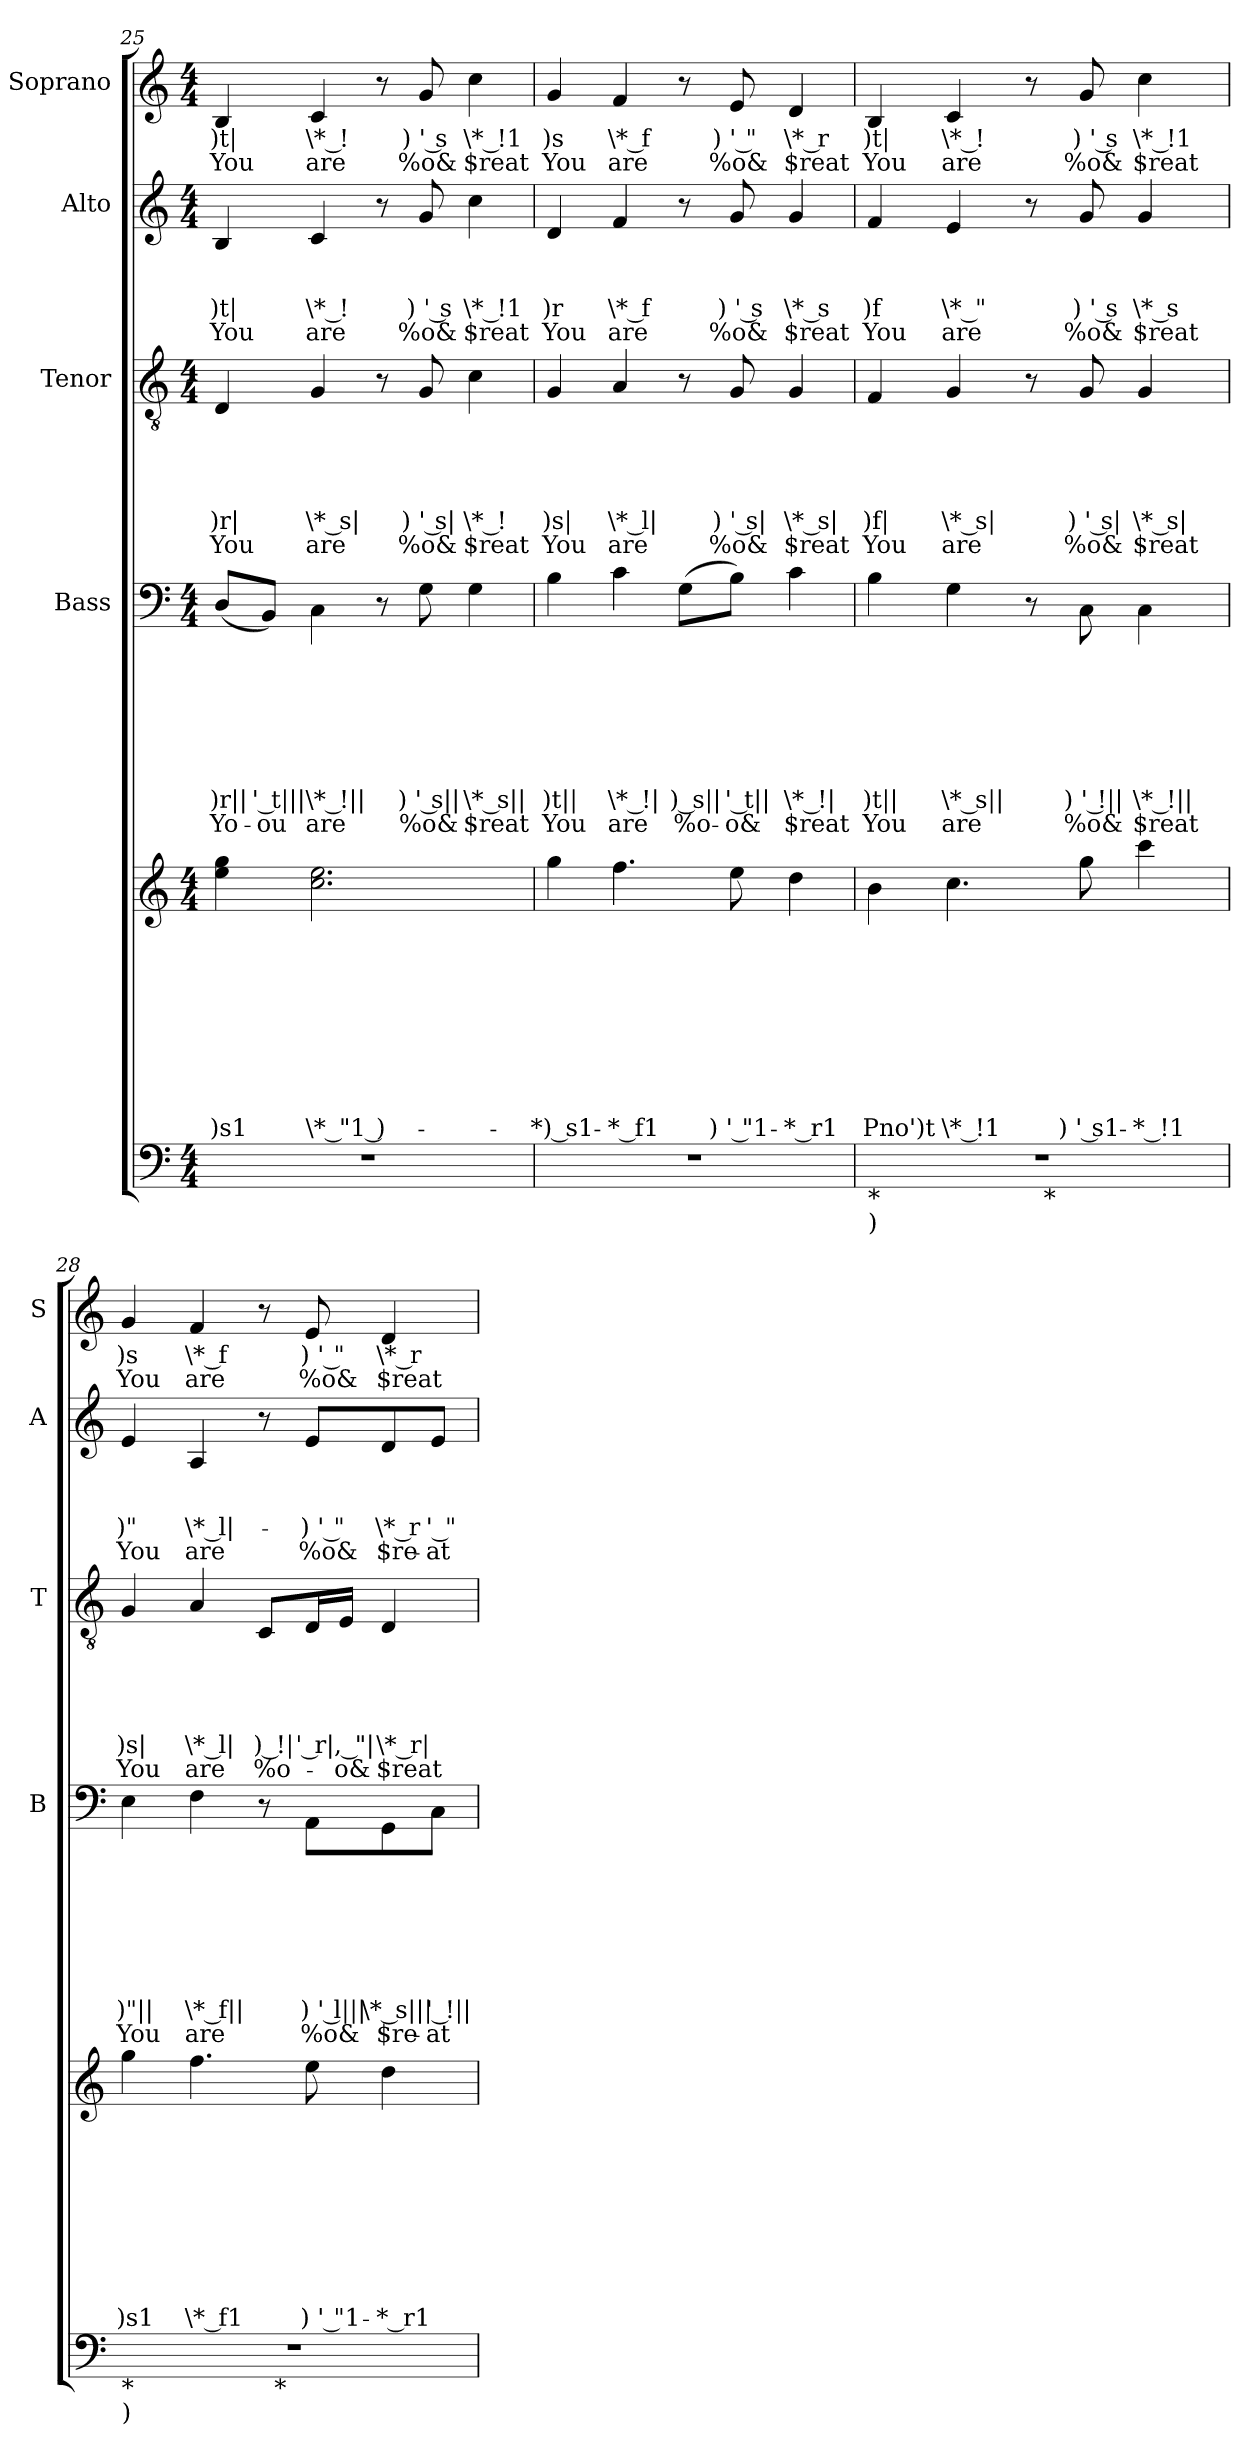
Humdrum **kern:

**kern	**kern	**text	**text	**text	**text	**text	**text	**text	**text	**text	**kern	**text	**text	**text	**text	**text	**text	**text	**text	**kern	**text	**text	**text	**text	**text	**text	**kern	**text	**text	**text	**text	**kern	**text	**text
*part5	*part5	*part5	*part5	*part5	*part5	*part5	*part5	*part5	*part5	*part5	*part4	*part4	*part4	*part4	*part4	*part4	*part4	*part4	*part4	*part3	*part3	*part3	*part3	*part3	*part3	*part3	*part2	*part2	*part2	*part2	*part2	*part1	*part1	*part1
*staff6	*staff5	*staff5	*staff5	*staff5	*staff5	*staff5	*staff5	*staff5	*staff5	*staff5	*staff4	*staff4	*staff4	*staff4	*staff4	*staff4	*staff4	*staff4	*staff4	*staff3	*staff3	*staff3	*staff3	*staff3	*staff3	*staff3	*staff2	*staff2	*staff2	*staff2	*staff2	*staff1	*staff1	*staff1
*	*	*	*	*	*	*	*	*	*	*	*I"Bass	*	*	*	*	*	*	*	*	*I"Tenor	*	*	*	*	*	*	*I"Alto	*	*	*	*	*I"Soprano	*	*
*	*	*	*	*	*	*	*	*	*	*	*I'B	*	*	*	*	*	*	*	*	*I'T	*	*	*	*	*	*	*I'A	*	*	*	*	*I'S	*	*
*clefF4	*clefG2	*	*	*	*	*	*	*	*	*	*clefF4	*	*	*	*	*	*	*	*	*clefGv2	*	*	*	*	*	*	*clefG2	*	*	*	*	*clefG2	*	*
*k[]	*k[]	*	*	*	*	*	*	*	*	*	*k[]	*	*	*	*	*	*	*	*	*k[]	*	*	*	*	*	*	*k[]	*	*	*	*	*k[]	*	*
*C:	*C:	*	*	*	*	*	*	*	*	*	*C:	*	*	*	*	*	*	*	*	*C:	*	*	*	*	*	*	*C:	*	*	*	*	*C:	*	*
*M4/4	*M4/4	*	*	*	*	*	*	*	*	*	*M4/4	*	*	*	*	*	*	*	*	*M4/4	*	*	*	*	*	*	*M4/4	*	*	*	*	*M4/4	*	*
=25	=25	=25	=25	=25	=25	=25	=25	=25	=25	=25	=25	=25	=25	=25	=25	=25	=25	=25	=25	=25	=25	=25	=25	=25	=25	=25	=25	=25	=25	=25	=25	=25	=25	=25
!	!	!	!	!	!	!	!	!	!	!LO:LY:b:rj	!	!	!	!	!	!	!	!LO:LY:b:rj	!LO:LY:b:rj	!	!	!	!	!	!LO:LY:b:rj	!LO:LY:b:rj	!	!	!	!LO:LY:b:rj	!LO:LY:b:rj	!	!LO:LY:b:rj	!LO:LY:b:rj
1r	4ee\ 4gg\	.	.	.	.	.	.	.	.	)s1	(<8D/L	.	.	.	.	.	.	)r||	Yo-	4D/	.	.	.	.	)r|	You	4B/	.	.	)t|	You	4B/	)t|	You
!	!	!	!	!	!	!	!	!	!	!	!	!	!	!	!	!	!	!LO:LY:b:rj	!LO:LY:b:rj	!	!	!	!	!	!	!	!	!	!	!	!	!	!	!
.	.	.	.	.	.	.	.	.	.	.	8BB/J)	.	.	.	.	.	.	' t|||	-ou	.	.	.	.	.	.	.	.	.	.	.	.	.	.	.
!	!	!	!	!	!	!	!	!	!	!LO:LY:b:rj	!	!	!	!	!	!	!	!LO:LY:b:rj	!LO:LY:b:rj	!	!	!	!	!	!LO:LY:b:rj	!LO:LY:b:rj	!	!	!	!LO:LY:b:rj	!LO:LY:b:rj	!	!LO:LY:b:rj	!LO:LY:b:rj
.	2.cc\ 2.ee\	.	.	.	.	.	.	.	.	\* "1 )-	4C\	.	.	.	.	.	.	\* !||	are	4G/	.	.	.	.	\* s|	are	4c/	.	.	\* !	are	4c/	\* !	are
.	.	.	.	.	.	.	.	.	.	.	8r	.	.	.	.	.	.	.	.	8r	.	.	.	.	.	.	8r	.	.	.	.	8r	.	.
!	!	!	!	!	!	!	!	!	!	!	!	!	!	!	!	!	!	!LO:LY:b:rj	!LO:LY:b:rj	!	!	!	!	!	!LO:LY:b:rj	!LO:LY:b:rj	!	!	!	!LO:LY:b:rj	!LO:LY:b:rj	!	!LO:LY:b:rj	!LO:LY:b:rj
.	.	.	.	.	.	.	.	.	.	.	8G\	.	.	.	.	.	.	) ' s||	%o&	8G/	.	.	.	.	) ' s|	%o&	8g/	.	.	) ' s	%o&	8g/	) ' s	%o&
!	!	!	!	!	!	!	!	!	!	!	!	!	!	!	!	!	!	!LO:LY:b:rj	!LO:LY:b:rj	!	!	!	!	!	!LO:LY:b:rj	!LO:LY:b:rj	!	!	!	!LO:LY:b:rj	!LO:LY:b:rj	!	!LO:LY:b:rj	!LO:LY:b:rj
.	.	.	.	.	.	.	.	.	.	.	4G\	.	.	.	.	.	.	\* s||	$reat	4c\	.	.	.	.	\* !	$reat	4cc\	.	.	\* !1	$reat	4cc\	\* !1	$reat
=26	=26	=26	=26	=26	=26	=26	=26	=26	=26	=26	=26	=26	=26	=26	=26	=26	=26	=26	=26	=26	=26	=26	=26	=26	=26	=26	=26	=26	=26	=26	=26	=26	=26	=26
!	!	!	!	!	!	!	!	!	!	!LO:LY:b:rj	!	!	!	!	!	!	!	!LO:LY:b:rj	!LO:LY:b:rj	!	!	!	!	!	!LO:LY:b:rj	!LO:LY:b:rj	!	!	!	!LO:LY:b:rj	!LO:LY:b:rj	!	!LO:LY:b:rj	!LO:LY:b:rj
1r	4gg\	.	.	.	.	.	.	.	.	-*) s1-	4B\	.	.	.	.	.	.	)t||	You	4G/	.	.	.	.	)s|	You	4d/	.	.	)r	You	4g/	)s	You
!	!	!	!	!	!	!	!	!	!	!LO:LY:b:rj	!	!	!	!	!	!	!	!LO:LY:b:rj	!LO:LY:b:rj	!	!	!	!	!	!LO:LY:b:rj	!LO:LY:b:rj	!	!	!	!LO:LY:b:rj	!LO:LY:b:rj	!	!LO:LY:b:rj	!LO:LY:b:rj
.	4.ff\	.	.	.	.	.	.	.	.	-* f1	4c\	.	.	.	.	.	.	\* !|	are	4A/	.	.	.	.	\* l|	are	4f/	.	.	\* f	are	4f/	\* f	are
!	!	!	!	!	!	!	!	!	!	!	!	!	!	!	!	!	!	!LO:LY:b:rj	!LO:LY:b:rj	!	!	!	!	!	!	!	!	!	!	!	!	!	!	!
.	.	.	.	.	.	.	.	.	.	.	(>8G\L	.	.	.	.	.	.	) s||	%o-	8r	.	.	.	.	.	.	8r	.	.	.	.	8r	.	.
!	!	!	!	!	!	!	!	!	!	!LO:LY:b:rj	!	!	!	!	!	!	!	!LO:LY:b:rj	!LO:LY:b:rj	!	!	!	!	!	!LO:LY:b:rj	!LO:LY:b:rj	!	!	!	!LO:LY:b:rj	!LO:LY:b:rj	!	!LO:LY:b:rj	!LO:LY:b:rj
.	8ee\	.	.	.	.	.	.	.	.	) ' "1-	8B\J)	.	.	.	.	.	.	' t||	-o&	8G/	.	.	.	.	) ' s|	%o&	8g/	.	.	) ' s	%o&	8e/	) ' "	%o&
!	!	!	!	!	!	!	!	!	!	!LO:LY:b:rj	!	!	!	!	!	!	!	!LO:LY:b:rj	!LO:LY:b:rj	!	!	!	!	!	!LO:LY:b:rj	!LO:LY:b:rj	!	!	!	!LO:LY:b:rj	!LO:LY:b:rj	!	!LO:LY:b:rj	!LO:LY:b:rj
.	4dd\	.	.	.	.	.	.	.	.	-* r1	4c\	.	.	.	.	.	.	\* !|	$reat	4G/	.	.	.	.	\* s|	$reat	4g/	.	.	\* s	$reat	4d/	\* r	$reat
!!LO:PB:g=z
=27	=27	=27	=27	=27	=27	=27	=27	=27	=27	=27	=27	=27	=27	=27	=27	=27	=27	=27	=27	=27	=27	=27	=27	=27	=27	=27	=27	=27	=27	=27	=27	=27	=27	=27
*^	*	*	*	*	*	*	*	*	*	*	*	*	*	*	*	*	*	*	*	*	*	*	*	*	*	*	*	*	*	*	*	*	*	*
!LO:TX:b:t=*	!	!	!	!	!	!	!	!	!	!	!	!	!	!	!	!	!	!	!	!	!	!	!	!	!	!	!	!	!	!	!	!	!	!	!
!LO:TX:b:t=)	!	!	!	!	!	!	!	!	!	!	!	!	!	!	!	!	!	!	!	!	!	!	!	!	!	!	!	!	!	!	!	!	!	!	!
!	!	!	!	!	!	!	!	!	!	!	!LO:LY:b:rj	!	!	!	!	!	!	!	!LO:LY:b:rj	!LO:LY:b:rj	!	!	!	!	!	!LO:LY:b:rj	!LO:LY:b:rj	!	!	!	!LO:LY:b:rj	!LO:LY:b:rj	!	!LO:LY:b:rj	!LO:LY:b:rj
*	*^	*^	*	*	*	*	*	*	*	*	*	*	*	*	*	*	*	*	*	*	*	*	*	*	*	*	*	*	*	*	*	*	*	*	*
4ryy	1r	2ryy	4b\	8..ryy	.	.	.	.	.	.	.	.	Pno')t	4B\	.	.	.	.	.	.	)t||	You	4F/	.	.	.	.	)f|	You	4f/	.	.	)f	You	4B/	)t|	You
.	.	.	.	2ryy	.	.	.	.	.	.	.	.	.	.	.	.	.	.	.	.	.	.	.	.	.	.	.	.	.	.	.	.	.	.	.	.	.
!	!	!	!	!	!	!	!	!	!	!	!	!	!LO:LY:b:rj	!	!	!	!	!	!	!	!LO:LY:b:rj	!LO:LY:b:rj	!	!	!	!	!	!LO:LY:b:rj	!LO:LY:b:rj	!	!	!	!LO:LY:b:rj	!LO:LY:b:rj	!	!LO:LY:b:rj	!LO:LY:b:rj
32ryy	.	.	4.cc\	.	.	.	.	.	.	.	.	.	\* !1	4G\	.	.	.	.	.	.	\* s||	are	4G/	.	.	.	.	\* s|	are	4e/	.	.	\* "	are	4c/	\* !	are
2ryy	.	.	.	.	.	.	.	.	.	.	.	.	.	.	.	.	.	.	.	.	.	.	.	.	.	.	.	.	.	.	.	.	.	.	.	.	.
.	.	32ryy	.	.	.	.	.	.	.	.	.	.	.	8r	.	.	.	.	.	.	.	.	8r	.	.	.	.	.	.	8r	.	.	.	.	8r	.	.
!	!	!LO:TX:b:t=*	!	!	!	!	!	!	!	!	!	!	!	!	!	!	!	!	!	!	!	!	!	!	!	!	!	!	!	!	!	!	!	!	!	!	!
.	.	4...ryy	.	.	.	.	.	.	.	.	.	.	.	.	.	.	.	.	.	.	.	.	.	.	.	.	.	.	.	.	.	.	.	.	.	.	.
!	!	!	!	!	!	!	!	!	!	!	!	!	!LO:LY:b:rj	!	!	!	!	!	!	!	!LO:LY:b:rj	!LO:LY:b:rj	!	!	!	!	!	!LO:LY:b:rj	!LO:LY:b:rj	!	!	!	!LO:LY:b:rj	!LO:LY:b:rj	!	!LO:LY:b:rj	!LO:LY:b:rj
.	.	.	8gg\	.	.	.	.	.	.	.	.	.	) ' s1-	8C\	.	.	.	.	.	.	) ' !||	%o&	8G/	.	.	.	.	) ' s|	%o&	8g/	.	.	) ' s	%o&	8g/	) ' s	%o&
.	.	.	.	4ryy	.	.	.	.	.	.	.	.	.	.	.	.	.	.	.	.	.	.	.	.	.	.	.	.	.	.	.	.	.	.	.	.	.
!	!	!	!	!	!	!	!	!	!	!	!	!	!LO:LY:b:rj	!	!	!	!	!	!	!	!LO:LY:b:rj	!LO:LY:b:rj	!	!	!	!	!	!LO:LY:b:rj	!LO:LY:b:rj	!	!	!	!LO:LY:b:rj	!LO:LY:b:rj	!	!LO:LY:b:rj	!LO:LY:b:rj
.	.	.	4ccc\	.	.	.	.	.	.	.	.	.	-* !1	4C\	.	.	.	.	.	.	\* !||	$reat	4G/	.	.	.	.	\* s|	$reat	4g/	.	.	\* s	$reat	4cc\	\* !1	$reat
8..ryy	.	.	.	.	.	.	.	.	.	.	.	.	.	.	.	.	.	.	.	.	.	.	.	.	.	.	.	.	.	.	.	.	.	.	.	.	.
.	.	.	.	32ryy	.	.	.	.	.	.	.	.	.	.	.	.	.	.	.	.	.	.	.	.	.	.	.	.	.	.	.	.	.	.	.	.	.
=28	=28	=28	=28	=28	=28	=28	=28	=28	=28	=28	=28	=28	=28	=28	=28	=28	=28	=28	=28	=28	=28	=28	=28	=28	=28	=28	=28	=28	=28	=28	=28	=28	=28	=28	=28	=28	=28
!LO:TX:b:t=*	!	!	!	!	!	!	!	!	!	!	!	!	!	!	!	!	!	!	!	!	!	!	!	!	!	!	!	!	!	!	!	!	!	!	!	!	!
!LO:TX:b:t=)	!	!	!	!	!	!	!	!	!	!	!	!	!	!	!	!	!	!	!	!	!	!	!	!	!	!	!	!	!	!	!	!	!	!	!	!	!
!	!	!	!	!	!	!	!	!	!	!	!	!	!LO:LY:b:rj	!	!	!	!	!	!	!	!LO:LY:b:rj	!LO:LY:b:rj	!	!	!	!	!	!LO:LY:b:rj	!LO:LY:b:rj	!	!	!	!LO:LY:b:rj	!LO:LY:b:rj	!	!LO:LY:b:rj	!LO:LY:b:rj
4ryy	1r	2ryy	4gg\	8..ryy	.	.	.	.	.	.	.	.	)s1	4E\	.	.	.	.	.	.	)"||	You	4G/	.	.	.	.	)s|	You	4e/	.	.	)"	You	4g/	)s	You
.	.	.	.	2ryy	.	.	.	.	.	.	.	.	.	.	.	.	.	.	.	.	.	.	.	.	.	.	.	.	.	.	.	.	.	.	.	.	.
!	!	!	!	!	!	!	!	!	!	!	!	!	!LO:LY:b:rj	!	!	!	!	!	!	!	!LO:LY:b:rj	!LO:LY:b:rj	!	!	!	!	!	!LO:LY:b:rj	!LO:LY:b:rj	!	!	!	!LO:LY:b:rj	!LO:LY:b:rj	!	!LO:LY:b:rj	!LO:LY:b:rj
32ryy	.	.	4.ff\	.	.	.	.	.	.	.	.	.	\* f1	4F\	.	.	.	.	.	.	\* f||	are	4A/	.	.	.	.	\* l|	are	4A/	.	.	\* l|-	are	4f/	\* f	are
2ryy	.	.	.	.	.	.	.	.	.	.	.	.	.	.	.	.	.	.	.	.	.	.	.	.	.	.	.	.	.	.	.	.	.	.	.	.	.
!	!	!	!	!	!	!	!	!	!	!	!	!	!	!	!	!	!	!	!	!	!	!	!	!	!	!	!	!LO:LY:b:rj	!LO:LY:b:rj	!	!	!	!	!	!	!	!
.	.	32ryy	.	.	.	.	.	.	.	.	.	.	.	8r	.	.	.	.	.	.	.	.	8C/L	.	.	.	.	) !|	%o-	8r	.	.	.	.	8r	.	.
!	!	!LO:TX:b:t=*	!	!	!	!	!	!	!	!	!	!	!	!	!	!	!	!	!	!	!	!	!	!	!	!	!	!	!	!	!	!	!	!	!	!	!
.	.	4...ryy	.	.	.	.	.	.	.	.	.	.	.	.	.	.	.	.	.	.	.	.	.	.	.	.	.	.	.	.	.	.	.	.	.	.	.
!	!	!	!	!	!	!	!	!	!	!	!	!	!LO:LY:b:rj	!	!	!	!	!	!	!	!LO:LY:b:rj	!LO:LY:b:rj	!	!	!	!	!	!LO:LY:b:rj	!	!	!	!	!LO:LY:b:rj	!LO:LY:b:rj	!	!LO:LY:b:rj	!LO:LY:b:rj
.	.	.	8ee\	.	.	.	.	.	.	.	.	.	) ' "1-	8AA\L	.	.	.	.	.	.	) ' l|||	%o&	16D/L	.	.	.	.	' r|	.	8e/L	.	.	-) ' "	%o&	8e/	) ' "	%o&
!	!	!	!	!	!	!	!	!	!	!	!	!	!	!	!	!	!	!	!	!	!	!	!	!	!	!	!	!LO:LY:b:rj	!LO:LY:b:rj	!	!	!	!	!	!	!	!
.	.	.	.	.	.	.	.	.	.	.	.	.	.	.	.	.	.	.	.	.	.	.	16E/JJ	.	.	.	.	, "|	-o&	.	.	.	.	.	.	.	.
.	.	.	.	4ryy	.	.	.	.	.	.	.	.	.	.	.	.	.	.	.	.	.	.	.	.	.	.	.	.	.	.	.	.	.	.	.	.	.
!	!	!	!	!	!	!	!	!	!	!	!	!	!LO:LY:b:rj	!	!	!	!	!	!	!	!LO:LY:b:rj	!LO:LY:b:rj	!	!	!	!	!	!LO:LY:b:rj	!LO:LY:b:rj	!	!	!	!LO:LY:b:rj	!LO:LY:b:rj	!	!LO:LY:b:rj	!LO:LY:b:rj
.	.	.	4dd\	.	.	.	.	.	.	.	.	.	-* r1	8GG\	.	.	.	.	.	.	\* s|||	$re-	4D/	.	.	.	.	\* ­r|	$reat	8d/	.	.	\* r	$re-	4d/	\* r	$reat
8..ryy	.	.	.	.	.	.	.	.	.	.	.	.	.	.	.	.	.	.	.	.	.	.	.	.	.	.	.	.	.	.	.	.	.	.	.	.	.
!	!	!	!	!	!	!	!	!	!	!	!	!	!	!	!	!	!	!	!	!	!LO:LY:b:rj	!LO:LY:b:rj	!	!	!	!	!	!	!	!	!	!	!LO:LY:b:rj	!LO:LY:b:rj	!	!	!
.	.	.	.	.	.	.	.	.	.	.	.	.	.	8C\J	.	.	.	.	.	.	' !||	-at	.	.	.	.	.	.	.	8e/J	.	.	' "	-at	.	.	.
.	.	.	.	32ryy	.	.	.	.	.	.	.	.	.	.	.	.	.	.	.	.	.	.	.	.	.	.	.	.	.	.	.	.	.	.	.	.	.
*v	*v	*v	*	*	*	*	*	*	*	*	*	*	*	*	*	*	*	*	*	*	*	*	*	*	*	*	*	*	*	*	*	*	*	*	*	*	*
*	*v	*v	*	*	*	*	*	*	*	*	*	*	*	*	*	*	*	*	*	*	*	*	*	*	*	*	*	*	*	*	*	*	*	*	*
=	=	=	=	=	=	=	=	=	=	=	=	=	=	=	=	=	=	=	=	=	=	=	=	=	=	=	=	=	=	=	=	=	=	=
*-	*-	*-	*-	*-	*-	*-	*-	*-	*-	*-	*-	*-	*-	*-	*-	*-	*-	*-	*-	*-	*-	*-	*-	*-	*-	*-	*-	*-	*-	*-	*-	*-	*-	*-
